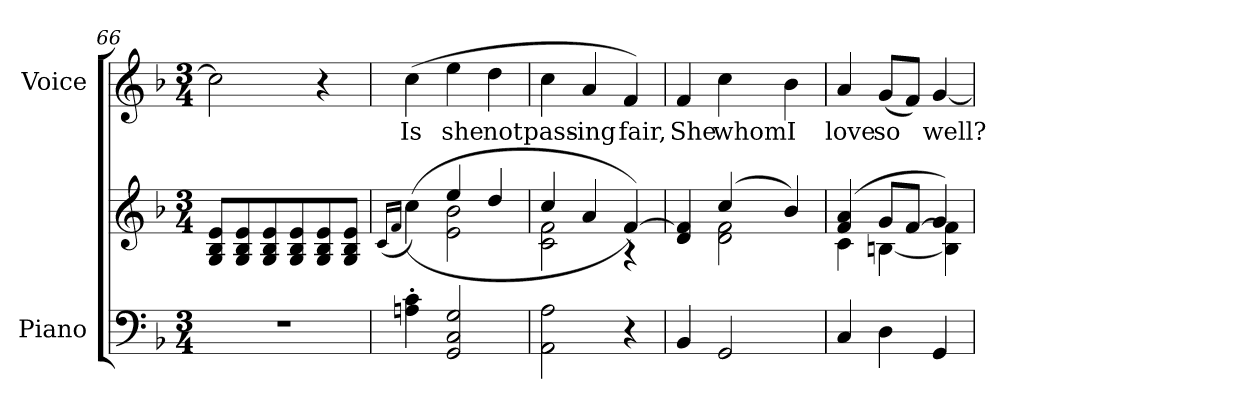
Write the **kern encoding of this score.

**kern	**kern	**dynam	**kern	**text	**dynam
*part2	*part2	*part2	*part1	*part1	*part1
*staff3	*staff2	*staff2/3	*staff1	*staff1	*staff1
*I"Piano	*	*	*I"Voice	*	*
*I'Pno	*	*	*	*	*
*clefF4	*clefG2	*	*clefG2	*	*
*k[b-]	*k[b-]	*	*k[b-]	*	*
*M3/4	*M3/4	*	*M3/4	*	*
=66	=66	=66	=66	=66	=66
2.r	8G/ 8B-/ 8e/L	.	2cc\]	.	.
.	8G/ 8B-/ 8e/	.	.	.	.
.	8G/ 8B-/ 8e/	.	.	.	.
.	8G/ 8B-/ 8e/	.	.	.	.
.	8G/ 8B-/ 8e/	.	4r	.	.
.	8G/ 8B-/ 8e/J	.	.	.	.
=67	=67	=67	=67	=67	=67
.	(16qc/LL	.	.	.	.
.	16qf/JJ	.	.	.	.
*	*^	*	*	*	*
!	!	!	!LO:DY:b	!	!	!
!	!	!	!LO:DY:n=1:b	!	!	!LO:DY:a
!	!	!	!	!	!	!LO:DY:n=1:a
4An\' 4c\'	((4cc\)	4ryy	pp other-dynamics	(4cc\	Is	pp other-dynamics
2GG/ 2C/ 2G/	4ee/	2e\ 2b-\	.	4ee\	she	.
.	4dd/	.	.	4dd\	not	.
=68	=68	=68	=68	=68	=68	=68
2AA\ 2A\	4cc/	2c\ 2f\	.	4cc\	pass-	.
.	4a/	.	.	4a/	-ing	.
4r	[4f/))	4r	.	4f/)	fair,	.
=69	=69	=69	=69	=69	=69	=69
4BB-/	4d/ 4f/]	4ryy	.	4f/	She	.
2GG/	(4cc/	2d\ 2f\	.	4cc\	whom	.
.	4b-/)	.	.	4b-\	I	.
=70	=70	=70	=70	=70	=70	=70
4C/	(4f/ 4a/	4c\	.	4a/	love	.
4D\	8g/L	[4Bn\	.	(8g/L	so	.
.	[<8f/J	.	.	8f/J)	.	.
4GG/	4g/)	4B\] 4f\]	.	[4g/	well?	.
*	*v	*v	*	*	*	*
=	=	=	=	=	=
*-	*-	*-	*-	*-	*-
